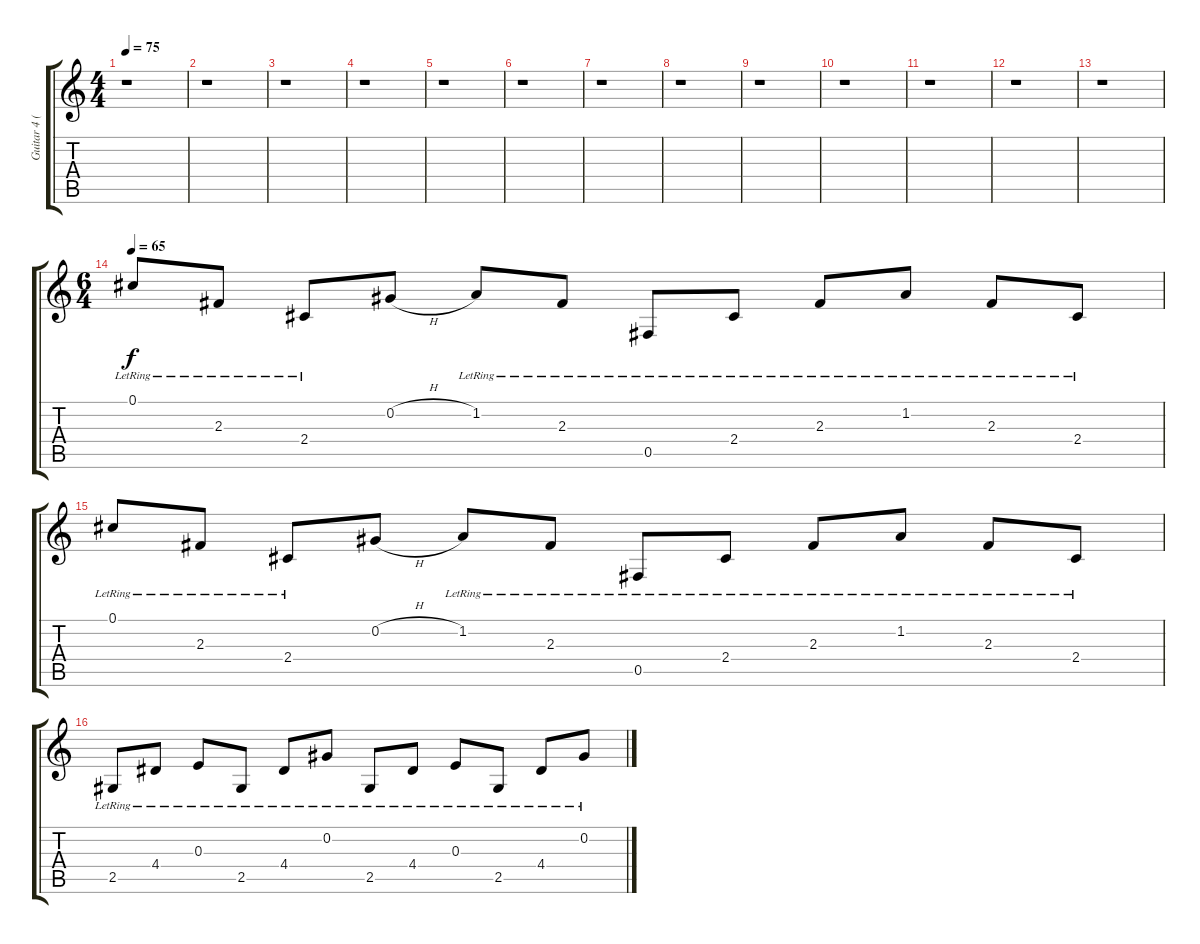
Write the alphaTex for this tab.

\track ("Guitar 4 (Clean)" "Guitar 4 (") {instrument electricguitarclean}
\staff {score tabs}
\tuning (Db4 Ab3 E3 B2 Gb2 Db2) {hide}
\ts (4 4)
\tempo 75
\clef g2
\ks c
r.1{dy f} |
r.1 |
r.1 |
r.1 |
r.1 |
r.1 |
r.1 |
r.1 |
r.1 |
r.1 |
r.1 |
r.1 |
r.1 |
\ts (6 4)
\tempo 65
0.1{lr}.8 2.3{lr}.8 2.4{lr}.8 0.2{h}.8 1.2{lr}.8 2.3{lr}.8 0.5{lr}.8 2.4{lr}.8 2.3{lr}.8 1.2{lr}.8 2.3{lr}.8 2.4{lr}.8 |
0.1{lr}.8 2.3{lr}.8 2.4{lr}.8 0.2{h}.8 1.2{lr}.8 2.3{lr}.8 0.5{lr}.8 2.4{lr}.8 2.3{lr}.8 1.2{lr}.8 2.3{lr}.8 2.4{lr}.8 |
2.5{lr}.8 4.4{lr}.8 0.3{lr}.8 2.5{lr}.8 4.4{lr}.8 0.2{lr}.8 2.5{lr}.8 4.4{lr}.8 0.3{lr}.8 2.5{lr}.8 4.4{lr}.8 0.2{lr}.8
